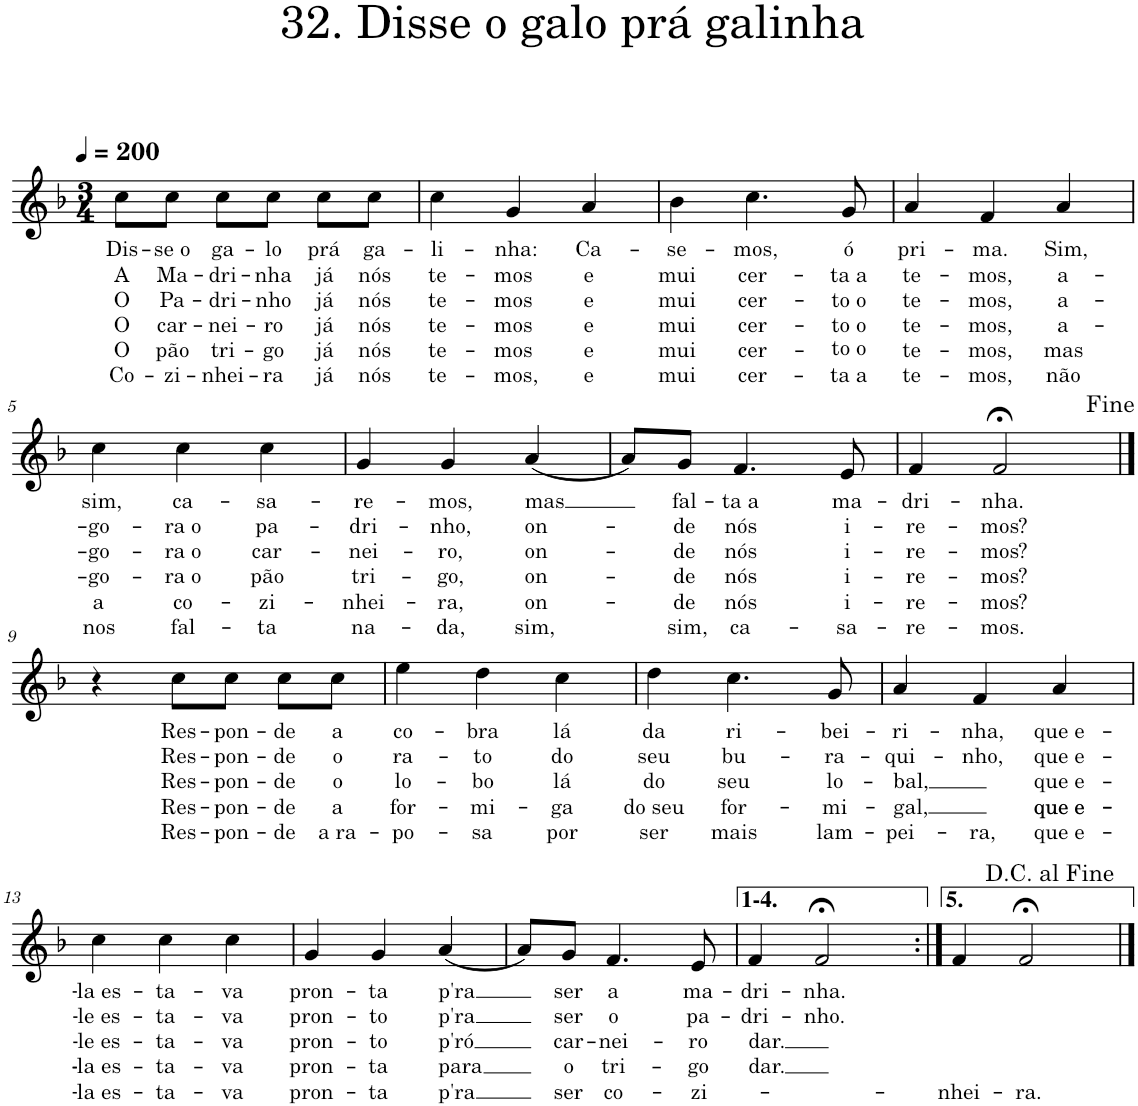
**kern	**text	**text	**text	**text	**text	**text
*part1	*part1	*part1	*part1	*part1	*part1	*part1
*staff1	*staff1	*staff1	*staff1	*staff1	*staff1	*staff1
*I"Piano	*	*	*	*	*	*
*I'Pno.	*	*	*	*	*	*
*clefG2	*	*	*	*	*	*
*k[b-]	*	*	*	*	*	*
*M3/4	*	*	*	*	*	*
*MM200	*	*	*	*	*	*
=1	=1	=1	=1	=1	=1	=1
!	!LO:LY:b	!LO:LY:b	!LO:LY:b	!LO:LY:b	!LO:LY:b	!LO:LY:b
8cc\L	Dis-	A	O	O	O	Co-
!	!LO:LY:b	!LO:LY:b	!LO:LY:b	!LO:LY:b	!LO:LY:b	!LO:LY:b
8cc\J	-se o	Ma-	Pa-	car-	pão	-zi-
!	!LO:LY:b	!LO:LY:b	!LO:LY:b	!LO:LY:b	!LO:LY:b	!LO:LY:b
8cc\L	ga-	-dri-	-dri-	-nei-	tri-	-nhei-
!	!LO:LY:b	!LO:LY:b	!LO:LY:b	!LO:LY:b	!LO:LY:b	!LO:LY:b
8cc\J	-lo	-nha	-nho	-ro	-go	-ra
!	!LO:LY:b	!LO:LY:b	!LO:LY:b	!LO:LY:b	!LO:LY:b	!LO:LY:b
8cc\L	prá	já	já	já	já	já
!	!LO:LY:b	!LO:LY:b	!LO:LY:b	!LO:LY:b	!LO:LY:b	!LO:LY:b
8cc\J	ga-	nós	nós	nós	nós	nós
=2	=2	=2	=2	=2	=2	=2
!	!LO:LY:b	!LO:LY:b	!LO:LY:b	!LO:LY:b	!LO:LY:b	!LO:LY:b
4cc\	-li-	te-	te-	te-	te-	te-
!	!LO:LY:b	!LO:LY:b	!LO:LY:b	!LO:LY:b	!LO:LY:b	!LO:LY:b
4g/	-nha:	-mos	-mos	-mos	-mos	-mos,
!	!LO:LY:b	!LO:LY:b	!LO:LY:b	!LO:LY:b	!LO:LY:b	!LO:LY:b
4a/	Ca-	e	e	e	e	e
=3	=3	=3	=3	=3	=3	=3
!	!LO:LY:b	!LO:LY:b	!LO:LY:b	!LO:LY:b	!LO:LY:b	!LO:LY:b
4b-\	-se-	mui	mui	mui	mui	mui
!	!LO:LY:b	!LO:LY:b	!LO:LY:b	!LO:LY:b	!LO:LY:b	!LO:LY:b
4.cc\	-mos,	cer-	cer-	cer-	cer-	cer-
!	!LO:LY:b	!LO:LY:b	!LO:LY:b	!LO:LY:b	!LO:LY:b	!LO:LY:b
8g/	ó	-ta a	-to o	-to o	-to o	-ta a
=4	=4	=4	=4	=4	=4	=4
!	!LO:LY:b	!LO:LY:b	!LO:LY:b	!LO:LY:b	!LO:LY:b	!LO:LY:b
4a/	pri-	te-	te-	te-	te-	te-
!	!LO:LY:b	!LO:LY:b	!LO:LY:b	!LO:LY:b	!LO:LY:b	!LO:LY:b
4f/	-ma.	-mos,	-mos,	-mos,	-mos,	-mos,
!	!LO:LY:b	!LO:LY:b	!LO:LY:b	!LO:LY:b	!LO:LY:b	!LO:LY:b
4a/	Sim,	a-	a-	a-	mas	não
!!LO:LB:g=z
=5	=5	=5	=5	=5	=5	=5
!	!LO:LY:b	!LO:LY:b	!LO:LY:b	!LO:LY:b	!LO:LY:b	!LO:LY:b
4cc\	sim,	-go-	-go-	-go-	a	nos
!	!LO:LY:b	!LO:LY:b	!LO:LY:b	!LO:LY:b	!LO:LY:b	!LO:LY:b
4cc\	ca-	-ra o	-ra o	-ra o	co-	fal-
!	!LO:LY:b	!LO:LY:b	!LO:LY:b	!LO:LY:b	!LO:LY:b	!LO:LY:b
4cc\	-sa-	pa-	car-	pão	-zi-	-ta
=6	=6	=6	=6	=6	=6	=6
!	!LO:LY:b	!LO:LY:b	!LO:LY:b	!LO:LY:b	!LO:LY:b	!LO:LY:b
4g/	-re-	-dri-	-nei-	tri-	-nhei-	na-
!	!LO:LY:b	!LO:LY:b	!LO:LY:b	!LO:LY:b	!LO:LY:b	!LO:LY:b
4g/	-mos,	-nho,	-ro,	-go,	-ra,	-da,
!	!LO:LY:b	!LO:LY:b	!LO:LY:b	!LO:LY:b	!LO:LY:b	!LO:LY:b
(4a/	mas	on-	on-	on-	on-	sim,
=7	=7	=7	=7	=7	=7	=7
8a/L)	.	.	.	.	.	.
!	!LO:LY:b	!LO:LY:b	!LO:LY:b	!LO:LY:b	!LO:LY:b	!LO:LY:b
8g/J	fal-	-de	de	-de	-de	sim,
!	!LO:LY:b	!LO:LY:b	!LO:LY:b	!LO:LY:b	!LO:LY:b	!LO:LY:b
4.f/	-ta a	nós	nós	nós	nós	ca-
!	!LO:LY:b	!LO:LY:b	!LO:LY:b	!LO:LY:b	!LO:LY:b	!LO:LY:b
8e/	ma-	i-	i-	i-	i-	-sa-
=8	=8	=8	=8	=8	=8	=8
!	!LO:LY:b	!LO:LY:b	!LO:LY:b	!LO:LY:b	!LO:LY:b	!LO:LY:b
4f/	-dri-	-re-	-re-	-re-	-re-	-re-
!	!LO:LY:b	!LO:LY:b	!LO:LY:b	!LO:LY:b	!LO:LY:b	!LO:LY:b
2f;</	-nha.	-mos?	-mos?	-mos?	-mos?	-mos.
!!LO:LB:g=z
==9	==9	==9	==9	==9	==9	==9
4r	.	.	.	.	.	.
!	!LO:LY:b	!LO:LY:b	!LO:LY:b	!LO:LY:b	!LO:LY:b	!
8cc\L	Res-	Res-	Res-	Res-	Res-	.
!	!LO:LY:b	!LO:LY:b	!LO:LY:b	!LO:LY:b	!LO:LY:b	!
8cc\J	-pon-	-pon-	-pon-	-pon-	-pon-	.
!	!LO:LY:b	!LO:LY:b	!LO:LY:b	!LO:LY:b	!LO:LY:b	!
8cc\L	-de	-de	-de	-de	-de	.
!	!LO:LY:b	!LO:LY:b	!LO:LY:b	!LO:LY:b	!LO:LY:b	!
8cc\J	a	o	o	a	a ra-	.
=10	=10	=10	=10	=10	=10	=10
!	!LO:LY:b	!LO:LY:b	!LO:LY:b	!LO:LY:b	!LO:LY:b	!
4ee\	co-	ra-	lo-	for-	-po-	.
!	!LO:LY:b	!LO:LY:b	!LO:LY:b	!LO:LY:b	!LO:LY:b	!
4dd\	-bra	-to	-bo	-mi-	-sa	.
!	!LO:LY:b	!LO:LY:b	!LO:LY:b	!LO:LY:b	!LO:LY:b	!
4cc\	lá	do	lá	-ga	por	.
=11	=11	=11	=11	=11	=11	=11
!	!LO:LY:b	!LO:LY:b	!LO:LY:b	!LO:LY:b	!LO:LY:b	!
4dd\	da	seu	do	do seu	ser	.
!	!LO:LY:b	!LO:LY:b	!LO:LY:b	!LO:LY:b	!LO:LY:b	!
4.cc\	ri-	bu-	seu	for-	mais	.
!	!LO:LY:b	!LO:LY:b	!LO:LY:b	!LO:LY:b	!LO:LY:b	!
8g/	-bei-	-ra-	lo-	-mi-	lam-	.
=12	=12	=12	=12	=12	=12	=12
!	!LO:LY:b	!LO:LY:b	!LO:LY:b	!LO:LY:b	!LO:LY:b	!
4a/	-ri-	-qui-	-bal,	-gal,	-pei-	.
!	!LO:LY:b	!LO:LY:b	!	!	!LO:LY:b	!
4f/	-nha,	-nho,	.	.	-ra,	.
!	!LO:LY:b	!LO:LY:b	!LO:LY:b	!LO:LY:b	!LO:LY:b	!
4a/	que e-	que e-	que e-	que e-	que e-	.
!!LO:LB:g=z
=13	=13	=13	=13	=13	=13	=13
!	!LO:LY:b	!LO:LY:b	!LO:LY:b	!LO:LY:b	!LO:LY:b	!
4cc\	-la es-	-le es-	-le es-	-la es-	-la es-	.
!	!LO:LY:b	!LO:LY:b	!LO:LY:b	!LO:LY:b	!LO:LY:b	!
4cc\	-ta-	-ta-	-ta-	ta-	-ta-	.
!	!LO:LY:b	!LO:LY:b	!LO:LY:b	!LO:LY:b	!LO:LY:b	!
4cc\	-va	-va	-va	-va	-va	.
=14	=14	=14	=14	=14	=14	=14
!	!LO:LY:b	!LO:LY:b	!LO:LY:b	!LO:LY:b	!LO:LY:b	!
4g/	pron-	pron-	pron-	pron-	pron-	.
!	!LO:LY:b	!LO:LY:b	!LO:LY:b	!LO:LY:b	!LO:LY:b	!
4g/	-ta	-to	-to	-ta	-ta	.
!	!LO:LY:b	!LO:LY:b	!LO:LY:b	!LO:LY:b	!LO:LY:b	!
(4a/	p'ra	p'ra	p'ró	para	p'ra	.
=15	=15	=15	=15	=15	=15	=15
8a/L)	.	.	.	.	.	.
!	!LO:LY:b	!LO:LY:b	!LO:LY:b	!LO:LY:b	!LO:LY:b	!
8g/J	ser	ser	car-	o	ser	.
!	!LO:LY:b	!LO:LY:b	!LO:LY:b	!LO:LY:b	!LO:LY:b	!
4.f/	a	o	-nei-	tri-	co-	.
!	!LO:LY:b	!LO:LY:b	!LO:LY:b	!LO:LY:b	!LO:LY:b	!
8e/	ma-	pa-	-ro	-go	-zi-	.
=16	=16	=16	=16	=16	=16	=16
!	!LO:LY:b	!LO:LY:b	!LO:LY:b	!LO:LY:b	!	!
4f/	-dri-	-dri-	dar.	dar.	.	.
!	!LO:LY:b	!LO:LY:b	!	!	!	!
2f;</	-nha.	-nho.	.	.	.	.
=17:|!	=17:|!	=17:|!	=17:|!	=17:|!	=17:|!	=17:|!
!	!	!	!	!	!LO:LY:b	!
4f/	.	.	.	.	-nhei-	.
!	!	!	!	!	!LO:LY:b	!
2f;</	.	.	.	.	-ra.	.
==	==	==	==	==	==	==
*-	*-	*-	*-	*-	*-	*-
